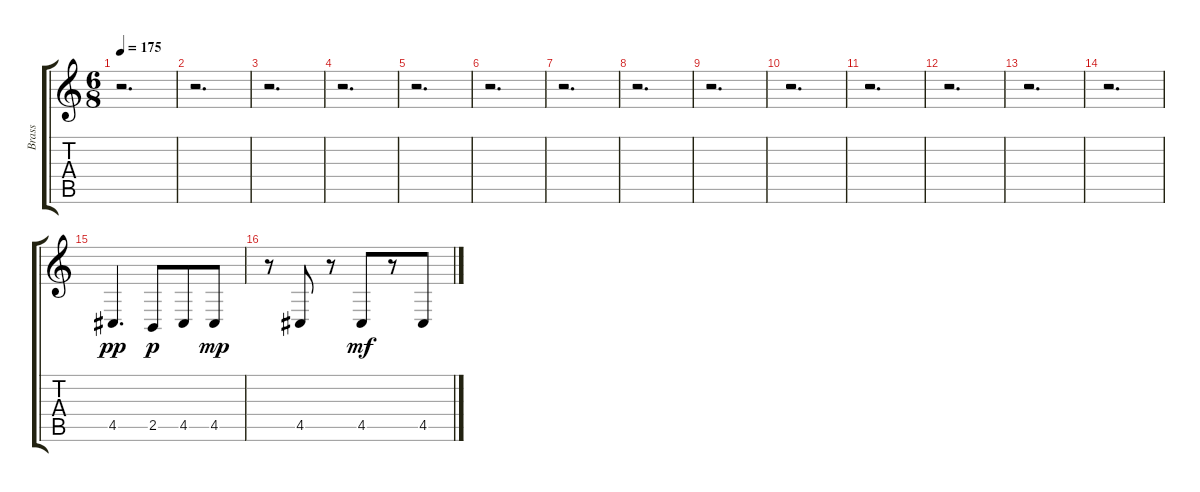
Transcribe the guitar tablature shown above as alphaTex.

\track ("Brass" "Brass") {instrument brasssection}
\staff {score tabs}
\tuning (E4 B3 G3 D3 A2 E2) {hide}
\ts (6 8)
\tempo 175
\clef g2
\ks c
r.2{d dy f} |
r.2{d} |
r.2{d} |
r.2{d} |
r.2{d} |
r.2{d} |
r.2{d} |
r.2{d} |
r.2{d} |
r.2{d} |
r.2{d} |
r.2{d} |
r.2{d} |
r.2{d} |
4.5.4{d dy pp} 2.5.8{dy p} 4.5.8 4.5.8{dy mp} |
r.8 4.5.8 r.8 4.5.8{dy mf} r.8 4.5.8
